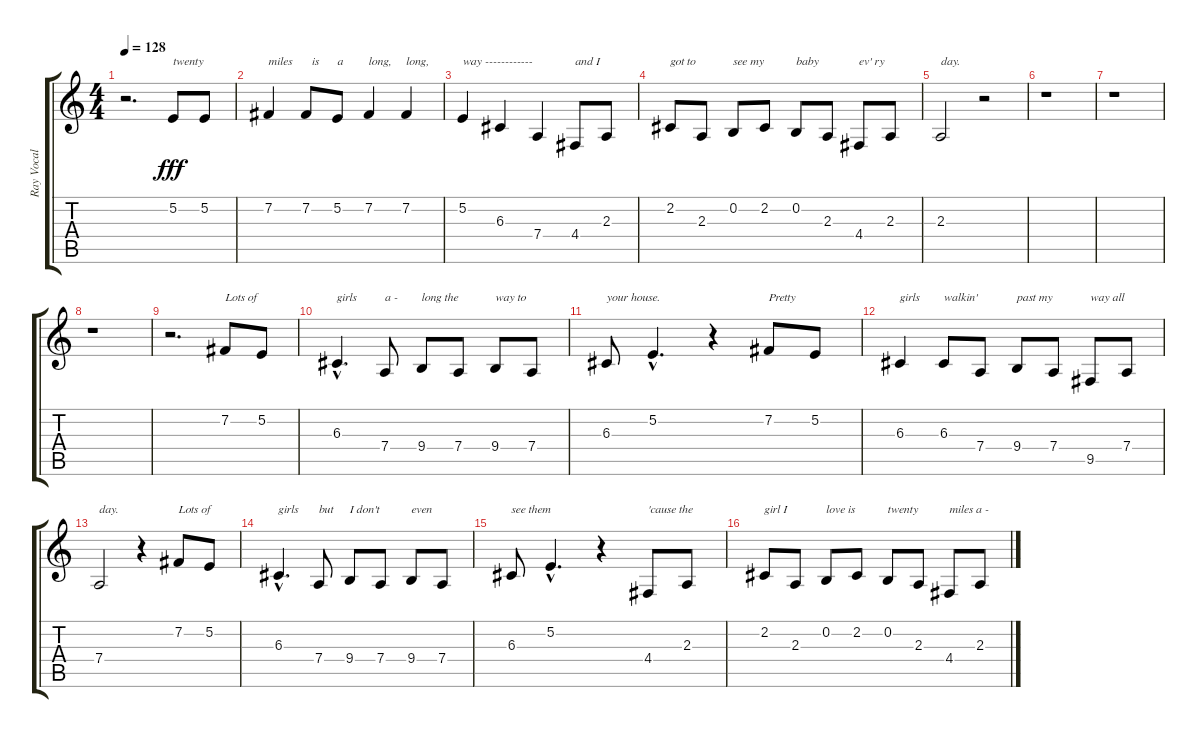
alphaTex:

\track ("Ray Vocal" "Ray Vocal") {instrument altosax}
\staff {score tabs}
\tuning (E4 B3 G3 D3 A2 E2) {hide}
\ts (4 4)
\tempo 128
\clef g2
\ks c
r.2{d dy fff} 5.2.8{txt "twenty"} 5.2.8 |
7.2.4{txt "miles"} 7.2.8{txt "  is"} 5.2.8{txt "a"} 7.2.4{txt "long,"} 7.2.4{txt "long,"} |
5.2.4{txt "way ------------"} 6.3.4 7.4.4 4.4.8{txt "and I"} 2.3.8 |
2.2.8{txt "got to"} 2.3.8 0.2.8{txt "see my"} 2.2.8 0.2.8{txt "baby"} 2.3.8 4.4.8{txt "ev' ry"} 2.3.8 |
2.3.2{txt "day."} r.2 |
r.1 |
r.1 |
r.1 |
r.2{d} 7.2.8{txt "Lots of"} 5.2.8 |
6.3{hac}.4{d txt "girls"} 7.4.8{txt "a -"} 9.4.8{txt "long the"} 7.4.8 9.4.8{txt "way to"} 7.4.8 |
6.3.8{txt "your house."} 5.2{hac}.4{d} r.4 7.2.8{txt "Pretty"} 5.2.8 |
6.3.4{txt "girls"} 6.3.8{txt "walkin'"} 7.4.8 9.4.8{txt "past my"} 7.4.8 9.5.8{txt "way all"} 7.4.8 |
7.4.2{txt "day."} r.4 7.2.8{txt "Lots of"} 5.2.8 |
6.3{hac}.4{d txt "girls"} 7.4.8{txt "but"} 9.4.8{txt "I don't"} 7.4.8 9.4.8{txt "even"} 7.4.8 |
6.3.8{txt "see them"} 5.2{hac}.4{d} r.4 4.4.8{txt "'cause the"} 2.3.8 |
2.2.8{txt "girl I"} 2.3.8 0.2.8{txt "love is"} 2.2.8 0.2.8{txt "twenty"} 2.3.8 4.4.8{txt "miles a -"} 2.3.8
